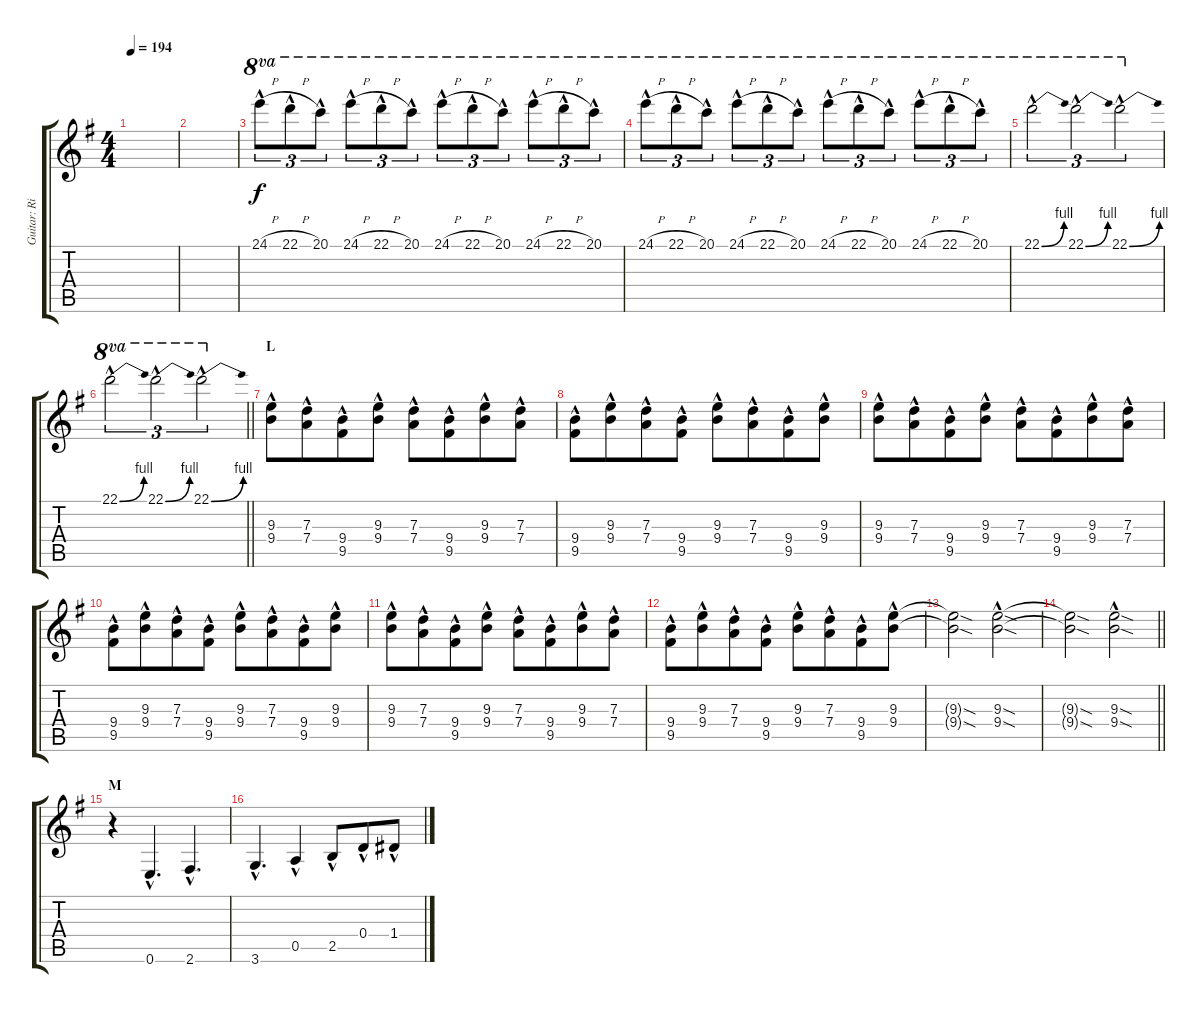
\track ("Guitar: Rik" "Guitar: Ri") {instrument overdrivenguitar}
\staff {score tabs}
\tuning (E4 B3 G3 D3 A2 E2) {hide}
\ts (4 4)
\tempo 194
\clef g2
\ks g
|
|
24.1{h hac}.8{tu (3 2) ot 8va} 22.1{h hac}.8{tu (3 2) ot 8va beam merge} 20.1{hac}.8{tu (3 2) ot 8va} 24.1{h hac}.8{tu (3 2) ot 8va} 22.1{h hac}.8{tu (3 2) ot 8va beam merge} 20.1{hac}.8{tu (3 2) ot 8va} 24.1{h hac}.8{tu (3 2) ot 8va} 22.1{h hac}.8{tu (3 2) ot 8va beam merge} 20.1{hac}.8{tu (3 2) ot 8va} 24.1{h hac}.8{tu (3 2) ot 8va} 22.1{h hac}.8{tu (3 2) ot 8va beam merge} 20.1{hac}.8{tu (3 2) ot 8va} |
24.1{h hac}.8{tu (3 2) ot 8va} 22.1{h hac}.8{tu (3 2) ot 8va beam merge} 20.1{hac}.8{tu (3 2) ot 8va} 24.1{h hac}.8{tu (3 2) ot 8va} 22.1{h hac}.8{tu (3 2) ot 8va beam merge} 20.1{hac}.8{tu (3 2) ot 8va} 24.1{h hac}.8{tu (3 2) ot 8va} 22.1{h hac}.8{tu (3 2) ot 8va beam merge} 20.1{hac}.8{tu (3 2) ot 8va} 24.1{h hac}.8{tu (3 2) ot 8va} 22.1{h hac}.8{tu (3 2) ot 8va beam merge} 20.1{hac}.8{tu (3 2) ot 8va} |
22.1{be (bend 0 0 60 4) hac}.2{tu (3 2) ot 8va} 22.1{be (bend 0 0 60 4) hac}.2{tu (3 2) ot 8va beam merge} 22.1{be (bend 0 0 60 4) hac}.2{tu (3 2) ot 8va} |
\barLineRight lightlight
22.1{be (bend 0 0 60 4) hac}.2{tu (3 2) ot 8va} 22.1{be (bend 0 0 60 4) hac}.2{tu (3 2) ot 8va beam merge} 22.1{be (bend 0 0 60 4) hac}.2{tu (3 2) ot 8va} |
\section ("" "L")
(9.3{hac} 9.4{hac}).8 (7.3{hac} 7.4{hac}).8{beam merge} (9.4{hac} 9.5{hac}).8 (9.3{hac} 9.4{hac}).8{beam split} (7.3{hac} 7.4{hac}).8 (9.4{hac} 9.5{hac}).8{beam merge} (9.3{hac} 9.4{hac}).8 (7.3{hac} 7.4{hac}).8 |
(9.4{hac} 9.5{hac}).8 (9.3{hac} 9.4{hac}).8{beam merge} (7.3{hac} 7.4{hac}).8 (9.4{hac} 9.5{hac}).8 (9.3{hac} 9.4{hac}).8{beam merge} (7.3{hac} 7.4{hac}).8{beam merge} (9.4{hac} 9.5{hac}).8 (9.3{hac} 9.4{hac}).8 |
(9.3{hac} 9.4{hac}).8 (7.3{hac} 7.4{hac}).8{beam merge} (9.4{hac} 9.5{hac}).8 (9.3{hac} 9.4{hac}).8{beam split} (7.3{hac} 7.4{hac}).8 (9.4{hac} 9.5{hac}).8{beam merge} (9.3{hac} 9.4{hac}).8 (7.3{hac} 7.4{hac}).8 |
(9.4{hac} 9.5{hac}).8 (9.3{hac} 9.4{hac}).8{beam merge} (7.3{hac} 7.4{hac}).8 (9.4{hac} 9.5{hac}).8 (9.3{hac} 9.4{hac}).8{beam merge} (7.3{hac} 7.4{hac}).8{beam merge} (9.4{hac} 9.5{hac}).8 (9.3{hac} 9.4{hac}).8 |
(9.3{hac} 9.4{hac}).8 (7.3{hac} 7.4{hac}).8{beam merge} (9.4{hac} 9.5{hac}).8 (9.3{hac} 9.4{hac}).8{beam split} (7.3{hac} 7.4{hac}).8 (9.4{hac} 9.5{hac}).8{beam merge} (9.3{hac} 9.4{hac}).8 (7.3{hac} 7.4{hac}).8 |
(9.4{hac} 9.5{hac}).8 (9.3{hac} 9.4{hac}).8{beam merge} (7.3{hac} 7.4{hac}).8 (9.4{hac} 9.5{hac}).8 (9.3{hac} 9.4{hac}).8{beam merge} (7.3{hac} 7.4{hac}).8{beam merge} (9.4{hac} 9.5{hac}).8 (9.3{hac} 9.4{hac}).8 |
(9.3{sod t} 9.4{sod t}).2 (9.3{sod hac} 9.4{sod hac}).2 |
\barLineRight lightlight
(9.3{sod t} 9.4{sod t}).2 (9.3{sod hac} 9.4{sod hac}).2 |
\section ("" "M")
r.4 0.6{hac}.4{d} 2.6{hac}.4{d} |
3.6{hac}.4{d} 0.5{hac}.4 2.5{hac}.8{beam merge} 0.4{hac}.8 1.4{hac}.8
